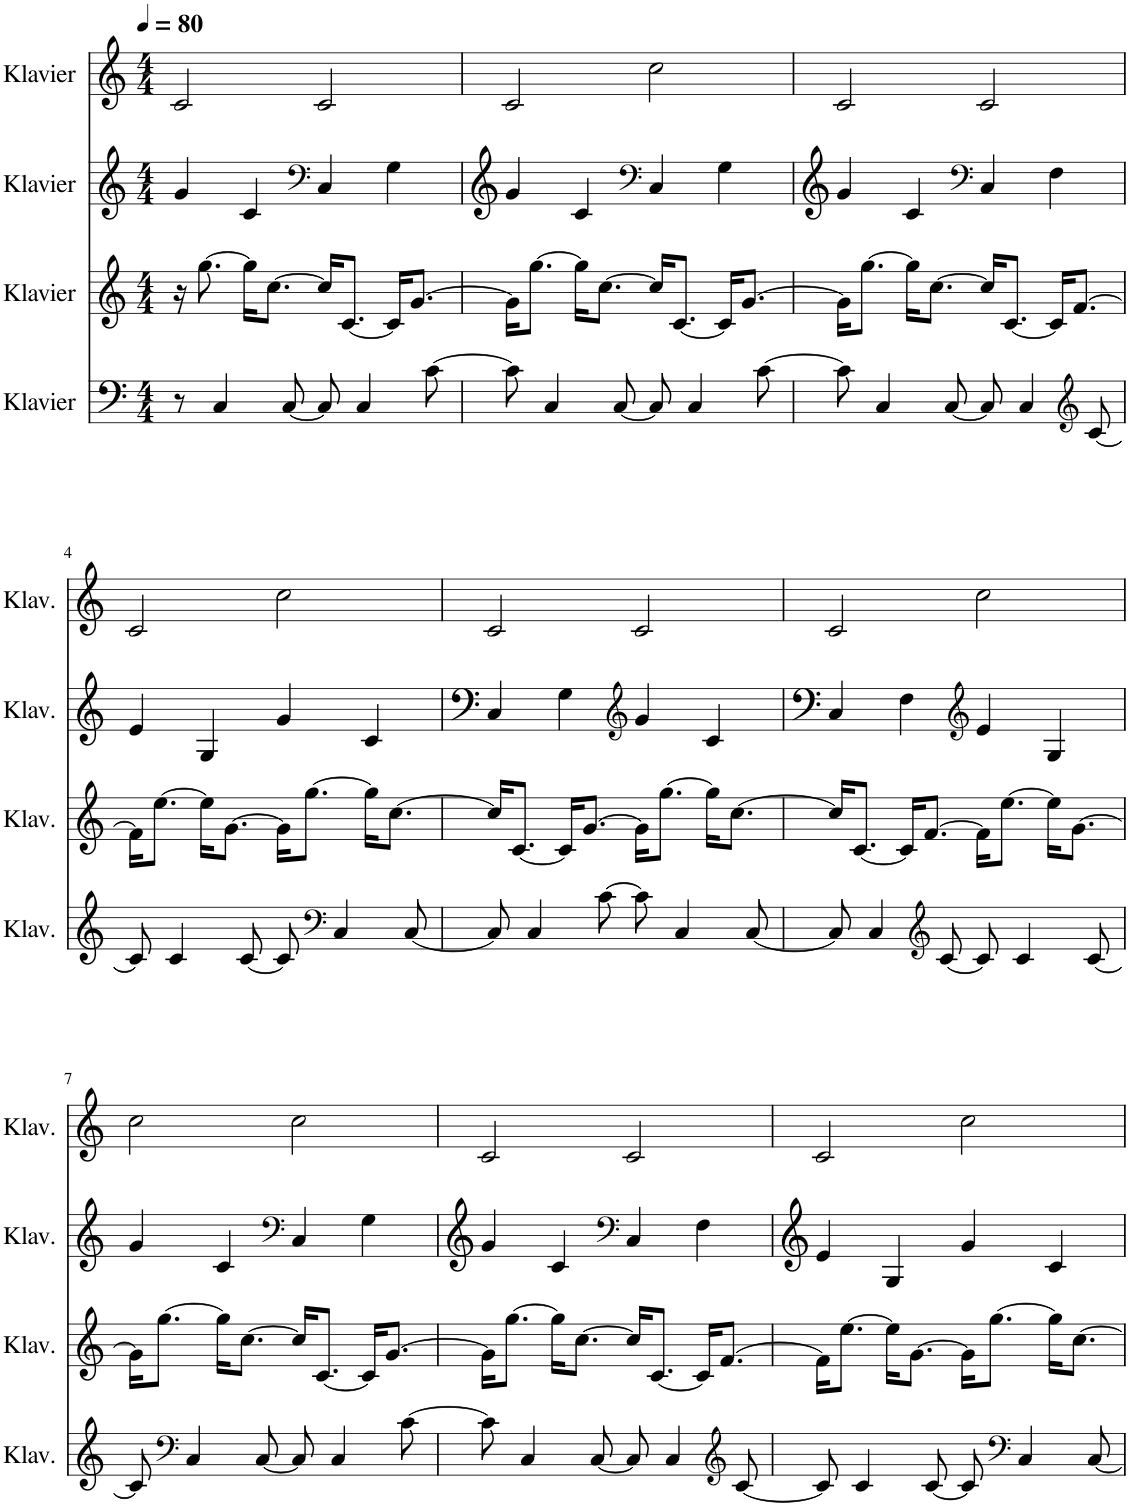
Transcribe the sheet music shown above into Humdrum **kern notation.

**kern	**kern	**kern	**kern
*part4	*part3	*part2	*part1
*staff4	*staff3	*staff2	*staff1
*I"Klavier	*I"Klavier	*I"Klavier	*I"Klavier
*I'Klav.	*I'Klav.	*I'Klav.	*I'Klav.
*clefF4	*clefG2	*clefG2	*clefG2
*k[]	*k[]	*k[]	*k[]
*M4/4	*M4/4	*M4/4	*M4/4
*MM80	*MM80	*MM80	*MM80
=1	=1	=1	=1
8r	16r	4g/	2c/
.	[8.gg\	.	.
4C/	.	.	.
.	16gg\KL]	4c/	.
.	[8.cc\J	.	.
[8C/	.	.	.
*	*	*clefF4	*
8C/]	16cc/KL]	4C/	2c/
.	[8.c/J	.	.
4C/	.	.	.
.	16c/KL]	4G\	.
.	[8.g/J	.	.
[8c\	.	.	.
=2	=2	=2	=2
8c\]	16g\KL]	4g/	2c/
.	[8.gg\J	.	.
4C/	.	.	.
.	16gg\KL]	4c/	.
.	[8.cc\J	.	.
[8C/	.	.	.
*	*	*clefF4	*
8C/]	16cc/KL]	4C/	2cc\
.	[8.c/J	.	.
4C/	.	.	.
.	16c/KL]	4G\	.
.	[8.g/J	.	.
[8c\	.	.	.
=3	=3	=3	=3
8c\]	16g\KL]	4g/	2c/
.	[8.gg\J	.	.
4C/	.	.	.
.	16gg\KL]	4c/	.
.	[8.cc\J	.	.
[8C/	.	.	.
*	*	*clefF4	*
8C/]	16cc/KL]	4C/	2c/
.	[8.c/J	.	.
4C/	.	.	.
.	16c/KL]	4F\	.
.	[8.f/J	.	.
*clefG2	*	*	*
[8c/	.	.	.
!!LO:LB:g=z
=4	=4	=4	=4
8c/]	16f\KL]	4e/	2c/
.	[8.ee\J	.	.
4c/	.	.	.
.	16ee\KL]	4G/	.
.	[8.g\J	.	.
[8c/	.	.	.
8c/]	16g\KL]	4g/	2cc\
.	[8.gg\J	.	.
*clefF4	*	*	*
4C/	.	.	.
.	16gg\KL]	4c/	.
.	[8.cc\J	.	.
[8C/	.	.	.
=5	=5	=5	=5
8C/]	16cc/KL]	4C/	2c/
.	[8.c/J	.	.
4C/	.	.	.
.	16c/KL]	4G\	.
.	[8.g/J	.	.
[8c\	.	.	.
*	*	*clefG2	*
8c\]	16g\KL]	4g/	2c/
.	[8.gg\J	.	.
4C/	.	.	.
.	16gg\KL]	4c/	.
.	[8.cc\J	.	.
[8C/	.	.	.
=6	=6	=6	=6
8C/]	16cc/KL]	4C/	2c/
.	[8.c/J	.	.
4C/	.	.	.
.	16c/KL]	4F\	.
.	[8.f/J	.	.
*clefG2	*	*	*
[8c/	.	.	.
*	*	*clefG2	*
8c/]	16f\KL]	4e/	2cc\
.	[8.ee\J	.	.
4c/	.	.	.
.	16ee\KL]	4G/	.
.	[8.g\J	.	.
[8c/	.	.	.
!!LO:LB:g=z
=7	=7	=7	=7
8c/]	16g\KL]	4g/	2cc\
.	[8.gg\J	.	.
*clefF4	*	*	*
4C/	.	.	.
.	16gg\KL]	4c/	.
.	[8.cc\J	.	.
[8C/	.	.	.
*	*	*clefF4	*
8C/]	16cc/KL]	4C/	2cc\
.	[8.c/J	.	.
4C/	.	.	.
.	16c/KL]	4G\	.
.	[8.g/J	.	.
[8c\	.	.	.
=8	=8	=8	=8
8c\]	16g\KL]	4g/	2c/
.	[8.gg\J	.	.
4C/	.	.	.
.	16gg\KL]	4c/	.
.	[8.cc\J	.	.
[8C/	.	.	.
*	*	*clefF4	*
8C/]	16cc/KL]	4C/	2c/
.	[8.c/J	.	.
4C/	.	.	.
.	16c/KL]	4F\	.
.	[8.f/J	.	.
*clefG2	*	*	*
[8c/	.	.	.
=9	=9	=9	=9
8c/]	16f\KL]	4e/	2c/
.	[8.ee\J	.	.
4c/	.	.	.
.	16ee\KL]	4G/	.
.	[8.g\J	.	.
[8c/	.	.	.
8c/]	16g\KL]	4g/	2cc\
.	[8.gg\J	.	.
*clefF4	*	*	*
4C/	.	.	.
.	16gg\KL]	4c/	.
.	[8.cc\J	.	.
[8C/	.	.	.
=	=	=	=
*-	*-	*-	*-
